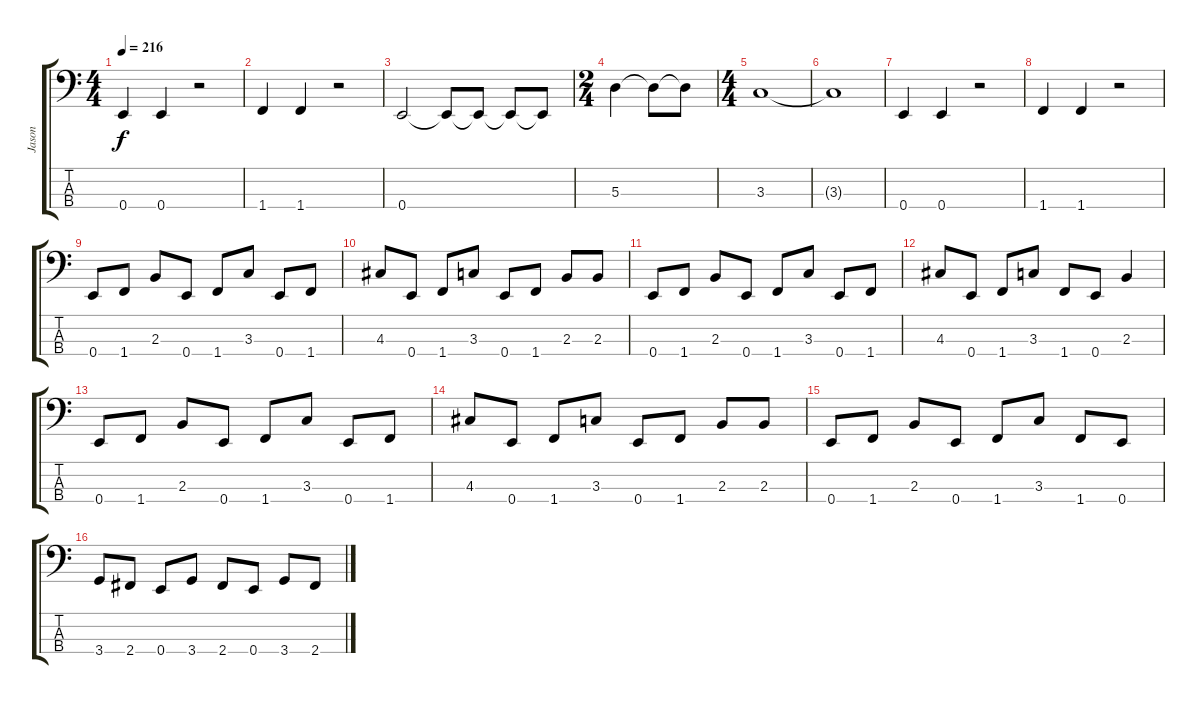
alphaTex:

\track ("Jason" "Jason") {instrument electricbasspick}
\staff {score tabs}
\tuning (G2 D2 A1 E1) {hide}
\ts (4 4)
\tempo 216
\clef f4
\ks c
0.4.4{dy f} 0.4.4 r.2 |
1.4.4 1.4.4 r.2 |
0.4.2 0.4{t}.8 0.4{t}.8 0.4{t}.8 0.4{t}.8 |
\ts (2 4)
5.3.4 5.3{t}.8 5.3{t}.8 |
\ts (4 4)
3.3.1 |
3.3{t}.1 |
0.4.4 0.4.4 r.2 |
1.4.4 1.4.4 r.2 |
0.4.8 1.4.8 2.3.8 0.4.8 1.4.8 3.3.8 0.4.8 1.4.8 |
4.3.8 0.4.8 1.4.8 3.3.8 0.4.8 1.4.8 2.3.8 2.3.8 |
0.4.8 1.4.8 2.3.8 0.4.8 1.4.8 3.3.8 0.4.8 1.4.8 |
4.3.8 0.4.8 1.4.8 3.3.8 1.4.8 0.4.8 2.3.4 |
0.4.8 1.4.8 2.3.8 0.4.8 1.4.8 3.3.8 0.4.8 1.4.8 |
4.3.8 0.4.8 1.4.8 3.3.8 0.4.8 1.4.8 2.3.8 2.3.8 |
0.4.8 1.4.8 2.3.8 0.4.8 1.4.8 3.3.8 1.4.8 0.4.8 |
3.4.8 2.4.8 0.4.8 3.4.8 2.4.8 0.4.8 3.4.8 2.4.8
